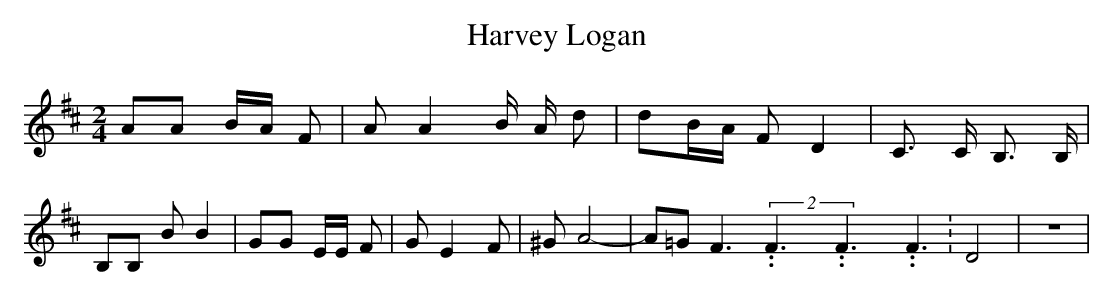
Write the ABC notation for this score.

X:1
T:Harvey Logan
M:2/4
L:1/8
K:D
 AA B/2A/2 F| A A2 B/2 A/2 d| dB/2-A/2 F D2| C3/2 C/2 B,3/2 B,/2| B,B, B B2|\
 GG E/2E/2 F| G E2 F| ^G A4-| A=G F3.99999962500005/5.99999925000009(2F3.99999962500005/5.99999925000009F3.99999962500005/5.99999925000009F3.99999962500005/5.99999925000009|\
 D4| z4|
